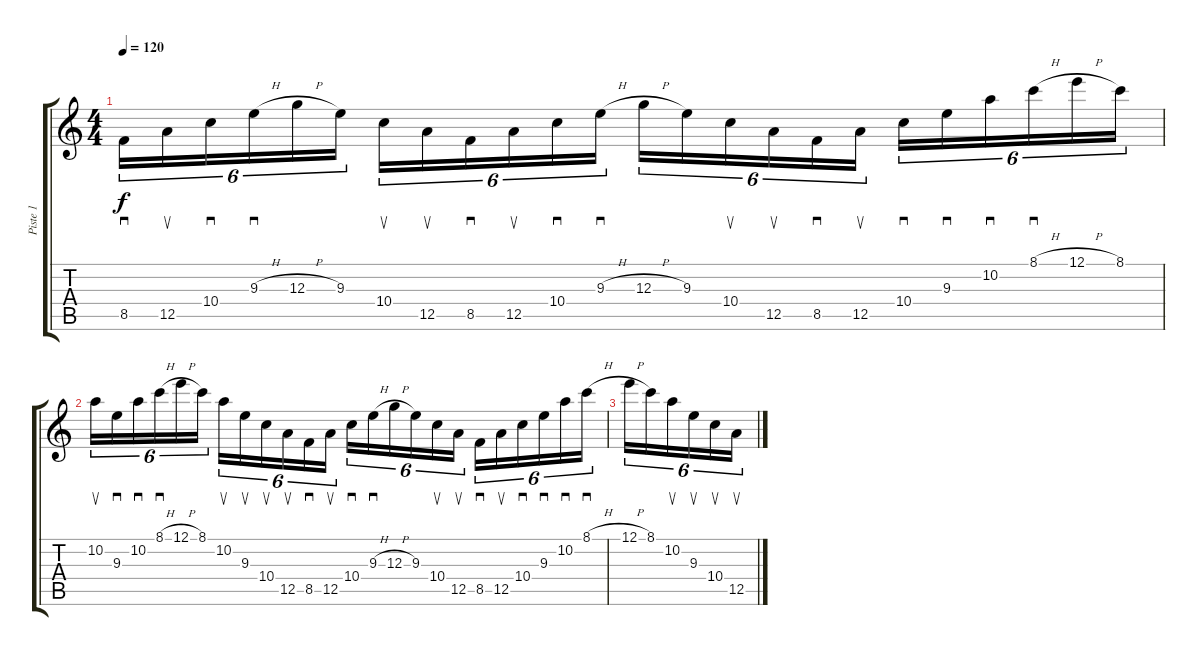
\track ("Piste 1" "Piste 1") {instrument acousticguitarnylon}
\staff {score tabs}
\tuning (E4 B3 G3 D3 A2 E2) {hide}
\ts (4 4)
\tempo 120
\clef g2
\ks c
8.5.16{sd tu (6 4) dy f instrument acousticguitarnylon} 12.5.16{su tu (6 4)} 10.4.16{sd tu (6 4)} 9.3{h}.16{sd tu (6 4)} 12.3{h}.16{tu (6 4)} 9.3.16{tu (6 4)} 10.4.16{su tu (6 4)} 12.5.16{su tu (6 4)} 8.5.16{sd tu (6 4)} 12.5.16{su tu (6 4)} 10.4.16{sd tu (6 4)} 9.3{h}.16{sd tu (6 4)} 12.3{h}.16{tu (6 4)} 9.3.16{tu (6 4)} 10.4.16{su tu (6 4)} 12.5.16{su tu (6 4)} 8.5.16{sd tu (6 4)} 12.5.16{su tu (6 4)} 10.4.16{sd tu (6 4)} 9.3.16{sd tu (6 4)} 10.2.16{sd tu (6 4)} 8.1{h}.16{sd tu (6 4)} 12.1{h}.16{tu (6 4)} 8.1.16{tu (6 4)} |
10.2.16{su tu (6 4)} 9.3.16{sd tu (6 4)} 10.2.16{sd tu (6 4)} 8.1{h}.16{sd tu (6 4)} 12.1{h}.16{tu (6 4)} 8.1.16{tu (6 4)} 10.2.16{su tu (6 4)} 9.3.16{su tu (6 4)} 10.4.16{su tu (6 4)} 12.5.16{su tu (6 4)} 8.5.16{sd tu (6 4)} 12.5.16{su tu (6 4)} 10.4.16{sd tu (6 4)} 9.3{h}.16{sd tu (6 4)} 12.3{h}.16{tu (6 4)} 9.3.16{tu (6 4)} 10.4.16{su tu (6 4)} 12.5.16{su tu (6 4)} 8.5.16{sd tu (6 4)} 12.5.16{su tu (6 4)} 10.4.16{sd tu (6 4)} 9.3.16{sd tu (6 4)} 10.2.16{sd tu (6 4)} 8.1{h}.16{sd tu (6 4)} |
12.1{h}.16{tu (6 4)} 8.1.16{tu (6 4)} 10.2.16{su tu (6 4)} 9.3.16{su tu (6 4)} 10.4.16{su tu (6 4)} 12.5.16{su tu (6 4)}
